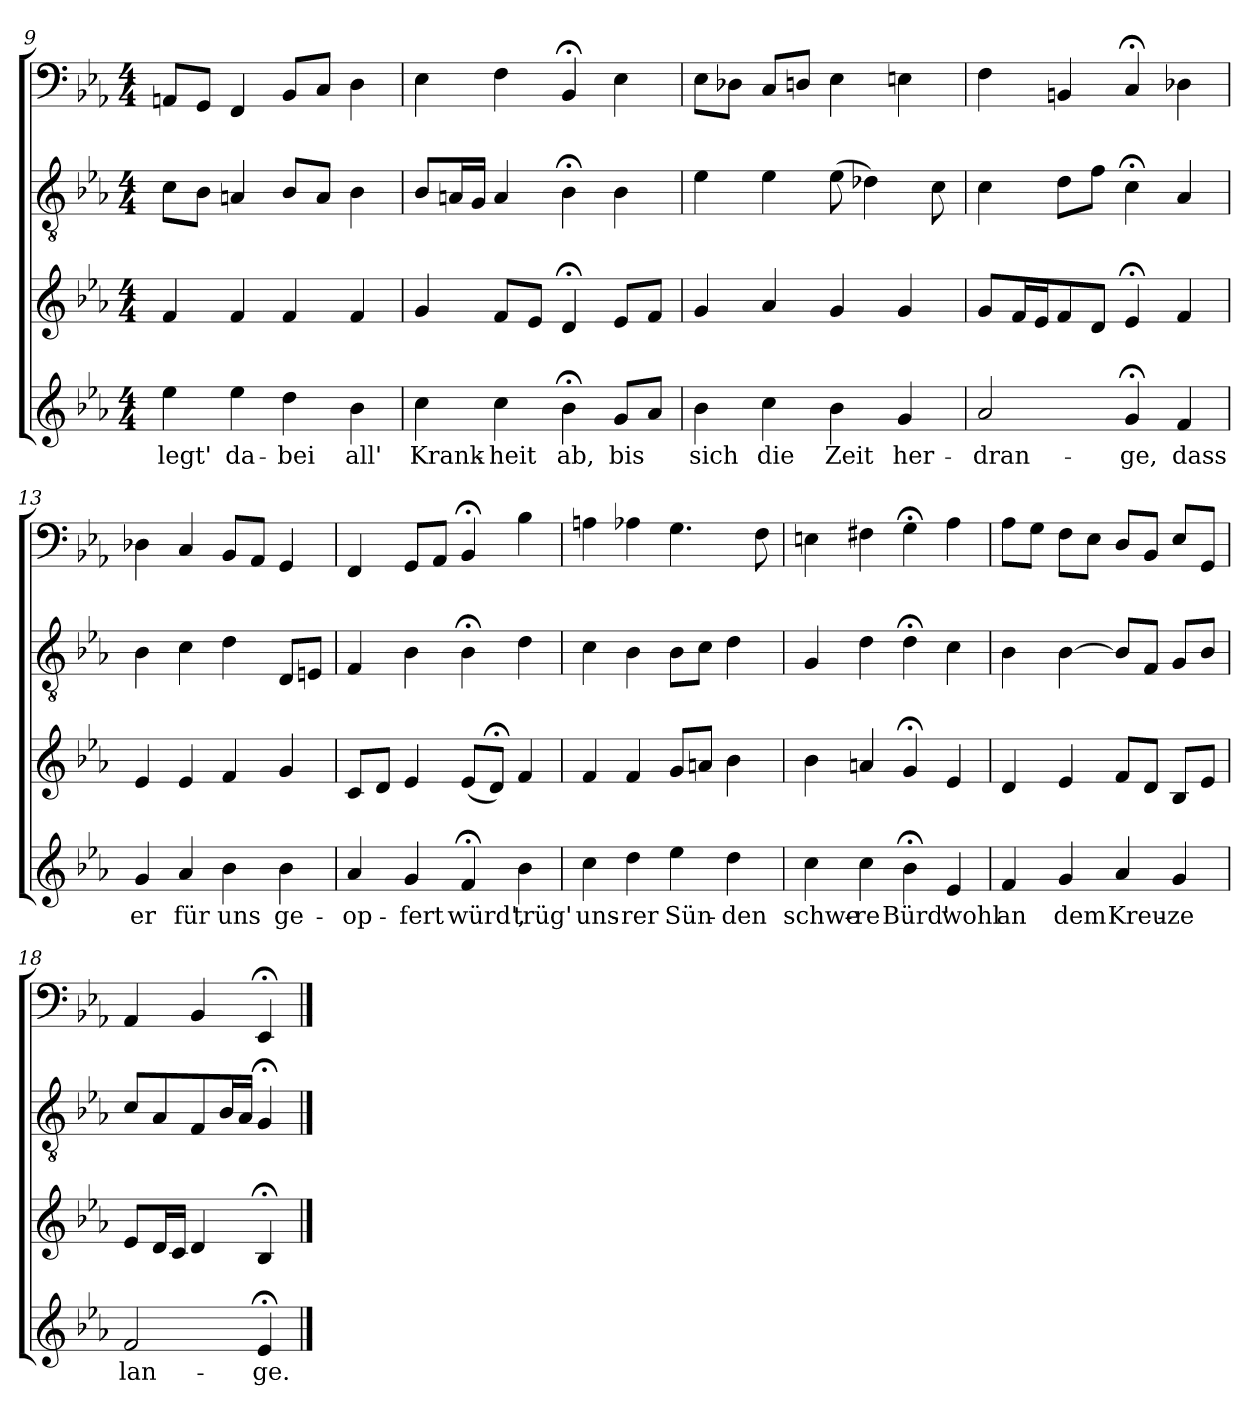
**kern	**text	**kern	**kern	**kern
*part4	*part4	*part3	*part2	*part1
*staff4	*staff4	*staff3	*staff2	*staff1
*clefG2	*	*clefG2	*clefGv2	*clefF4
*k[b-e-a-]	*	*k[b-e-a-]	*k[b-e-a-]	*k[b-e-a-]
*E-:	*	*E-:	*E-:	*E-:
*M4/4	*	*M4/4	*M4/4	*M4/4
=9	=9	=9	=9	=9
4ee-\	legt'	4f/	8c\L	8AAn/L
.	.	.	8B-\J	8GG/J
4ee-\	da-	4f/	4An/	4FF/
4dd\	-bei	4f/	8B-/L	8BB-/L
.	.	.	8A/J	8C/J
4b-\	all'	4f/	4B-\	4D\
=10	=10	=10	=10	=10
4cc\	Krank-	4g/	8B-/L	4E-\
.	.	.	16An/L	.
.	.	.	16G/JJ	.
4cc\	-heit	8f/L	4A/	4F\
.	.	8e-/J	.	.
4b-;<\	ab,	4d;</	4B-;<\	4BB-;</
8g/L	bis	8e-/L	4B-\	4E-\
8a-/J	.	8f/J	.	.
=11	=11	=11	=11	=11
4b-\	sich	4g/	4e-\	8E-\L
.	.	.	.	8D-X\J
4cc\	die	4a-/	4e-\	8C/L
.	.	.	.	8Dn/J
4b-\	Zeit	4g/	(8e-\	4E-\
.	.	.	4d-X\)	.
4g/	her-	4g/	.	4En\
.	.	.	8c\	.
=12	=12	=12	=12	=12
2a-/	-dran-	8g/L	4c\	4F\
.	.	16f/L	.	.
.	.	16e-/J	.	.
.	.	8f/	8d\L	4BBn/
.	.	8d/J	8f\J	.
4g;</	-ge,	4e-;</	4c;<\	4C;</
4f/	dass	4f/	4A-/	4D-X\
=13	=13	=13	=13	=13
4g/	er	4e-/	4B-\	4D-X\
4a-/	für	4e-/	4c\	4C/
4b-\	uns	4f/	4d\	8BB-/L
.	.	.	.	8AA-/J
4b-\	ge-	4g/	8D/L	4GG/
.	.	.	8En/J	.
=14	=14	=14	=14	=14
4a-/	-op-	8c/L	4F/	4FF/
.	.	8d/J	.	.
4g/	-fert	4e-/	4B-\	8GG/L
.	.	.	.	8AA-/J
4f;</	würd',	(8e-/L	4B-;<\	4BB-;</
.	.	8d;</J)	.	.
4b-\	trüg'	4f/	4d\	4B-\
=15	=15	=15	=15	=15
4cc\	uns-	4f/	4c\	4An\
4dd\	-rer	4f/	4B-\	4A-X\
4ee-\	Sün-	8g/L	8B-\L	4.G\
.	.	8an/J	8c\J	.
4dd\	-den	4b-\	4d\	.
.	.	.	.	8F\
=16	=16	=16	=16	=16
4cc\	schwe-	4b-\	4G/	4En\
4cc\	-re	4an/	4d\	4F#X\
4b-;<\	Bürd'	4g;</	4d;<\	4G;<\
4e-/	wohl	4e-/	4c\	4A-\
=17	=17	=17	=17	=17
4f/	an	4d/	4B-\	8A-\L
.	.	.	.	8G\J
4g/	dem	4e-/	[4B-\	8F\L
.	.	.	.	8E-\J
4a-/	Kreu-	8f/L	8B-/L]	8D/L
.	.	8d/J	8F/J	8BB-/J
4g/	-ze	8B-/L	8G/L	8E-/L
.	.	8e-/J	8B-/J	8GG/J
=18	=18	=18	=18	=18
2f/	lan-	8e-/L	8c/L	4AA-/
.	.	16d/L	8A-/	.
.	.	16c/JJ	.	.
.	.	4d/	8F/	4BB-/
.	.	.	16B-/L	.
.	.	.	16A-/JJ	.
4e-;</	-ge.	4B-;</	4G;</	4EE-;</
==	==	==	==	==
*-	*-	*-	*-	*-
